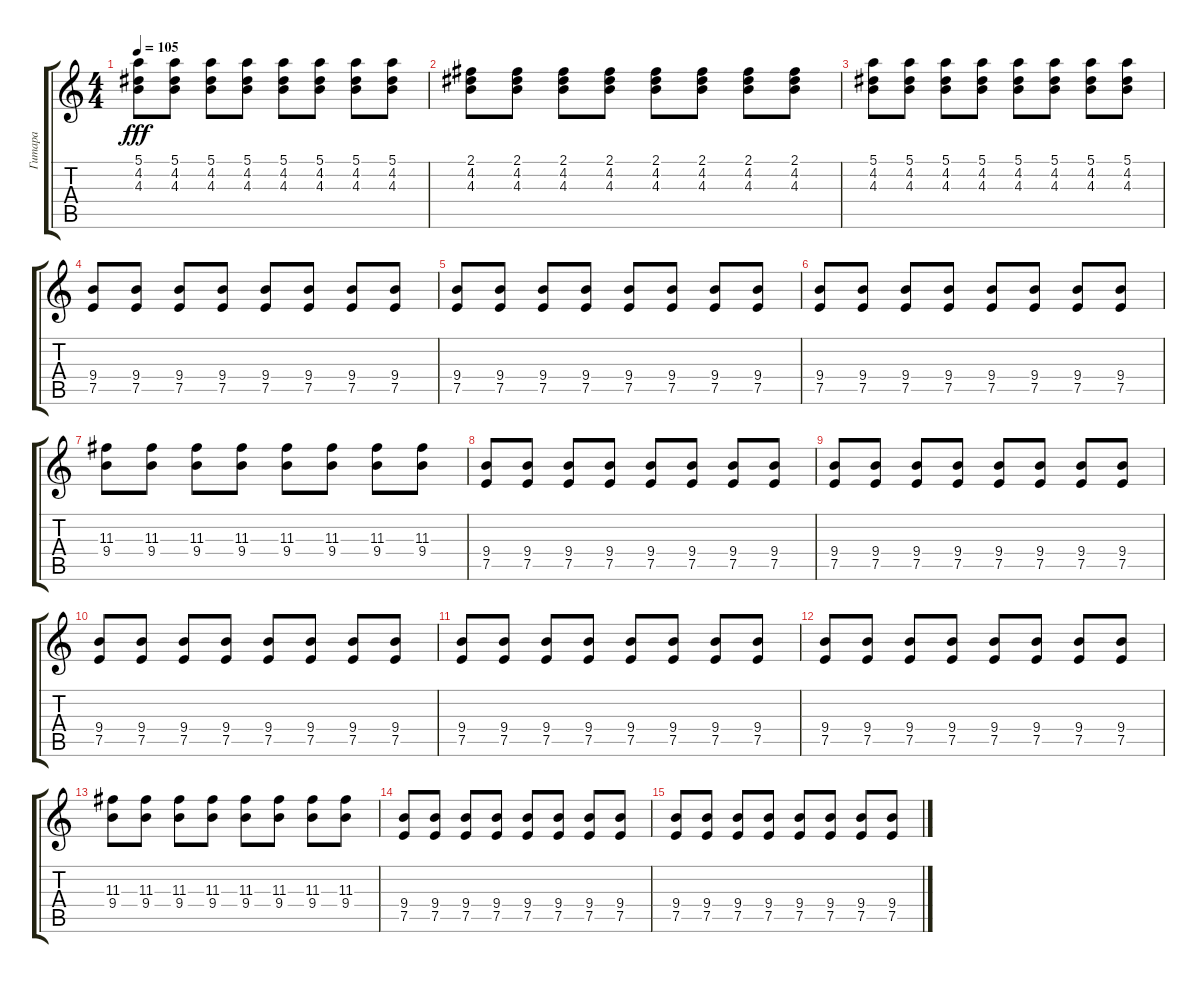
\track ("Гитара" "Гитара") {instrument acousticguitarsteel}
\staff {score tabs}
\tuning (E4 B3 G3 D3 A2 E2) {hide}
\ts (4 4)
\tempo 105
\clef g2
\ks c
(5.1 4.2 4.3).8{dy fff} (5.1 4.2 4.3).8 (5.1 4.2 4.3).8 (5.1 4.2 4.3).8 (5.1 4.2 4.3).8 (5.1 4.2 4.3).8 (5.1 4.2 4.3).8 (5.1 4.2 4.3).8 |
(2.1 4.2 4.3).8 (2.1 4.2 4.3).8 (2.1 4.2 4.3).8 (2.1 4.2 4.3).8 (2.1 4.2 4.3).8 (2.1 4.2 4.3).8 (2.1 4.2 4.3).8 (2.1 4.2 4.3).8 |
(5.1 4.2 4.3).8 (5.1 4.2 4.3).8 (5.1 4.2 4.3).8 (5.1 4.2 4.3).8 (5.1 4.2 4.3).8 (5.1 4.2 4.3).8 (5.1 4.2 4.3).8 (5.1 4.2 4.3).8 |
(9.4 7.5).8{instrument overdrivenguitar} (9.4 7.5).8 (9.4 7.5).8 (9.4 7.5).8 (9.4 7.5).8 (9.4 7.5).8 (9.4 7.5).8 (9.4 7.5).8 |
(9.4 7.5).8 (9.4 7.5).8 (9.4 7.5).8 (9.4 7.5).8 (9.4 7.5).8 (9.4 7.5).8 (9.4 7.5).8 (9.4 7.5).8 |
(9.4 7.5).8 (9.4 7.5).8 (9.4 7.5).8 (9.4 7.5).8 (9.4 7.5).8 (9.4 7.5).8 (9.4 7.5).8 (9.4 7.5).8 |
(11.3 9.4).8 (11.3 9.4).8 (11.3 9.4).8 (11.3 9.4).8 (11.3 9.4).8 (11.3 9.4).8 (11.3 9.4).8 (11.3 9.4).8 |
(9.4 7.5).8 (9.4 7.5).8 (9.4 7.5).8 (9.4 7.5).8 (9.4 7.5).8 (9.4 7.5).8 (9.4 7.5).8 (9.4 7.5).8 |
(9.4 7.5).8 (9.4 7.5).8 (9.4 7.5).8 (9.4 7.5).8 (9.4 7.5).8 (9.4 7.5).8 (9.4 7.5).8 (9.4 7.5).8 |
(9.4 7.5).8 (9.4 7.5).8 (9.4 7.5).8 (9.4 7.5).8 (9.4 7.5).8 (9.4 7.5).8 (9.4 7.5).8 (9.4 7.5).8 |
(9.4 7.5).8 (9.4 7.5).8 (9.4 7.5).8 (9.4 7.5).8 (9.4 7.5).8 (9.4 7.5).8 (9.4 7.5).8 (9.4 7.5).8 |
(9.4 7.5).8 (9.4 7.5).8 (9.4 7.5).8 (9.4 7.5).8 (9.4 7.5).8 (9.4 7.5).8 (9.4 7.5).8 (9.4 7.5).8 |
(11.3 9.4).8 (11.3 9.4).8 (11.3 9.4).8 (11.3 9.4).8 (11.3 9.4).8 (11.3 9.4).8 (11.3 9.4).8 (11.3 9.4).8 |
(9.4 7.5).8 (9.4 7.5).8 (9.4 7.5).8 (9.4 7.5).8 (9.4 7.5).8 (9.4 7.5).8 (9.4 7.5).8 (9.4 7.5).8 |
(9.4 7.5).8 (9.4 7.5).8 (9.4 7.5).8 (9.4 7.5).8 (9.4 7.5).8 (9.4 7.5).8 (9.4 7.5).8 (9.4 7.5).8
